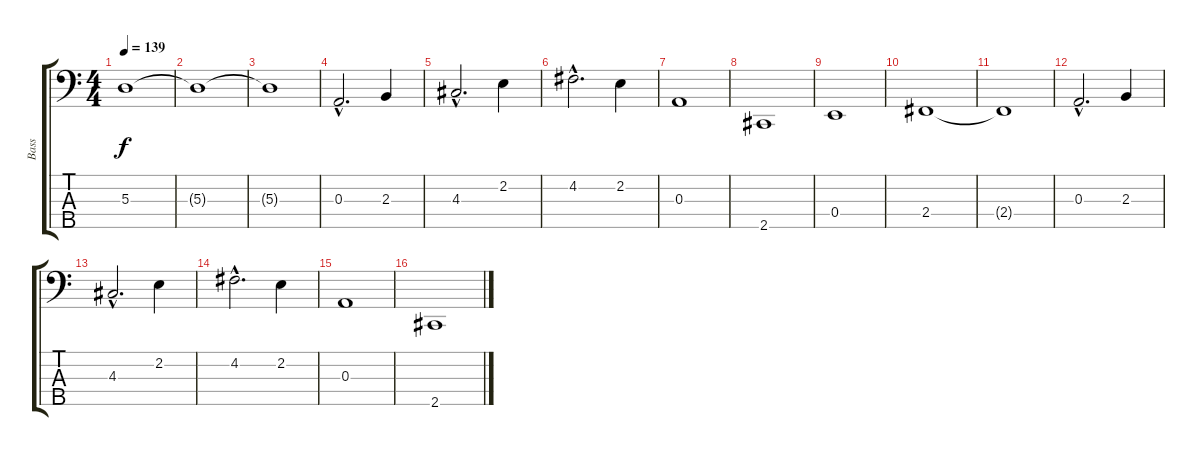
\track ("Bass" "Bass") {instrument electricbasspick}
\staff {score tabs}
\tuning (G2 D2 A1 E1 B0) {hide}
\ts (4 4)
\tempo 139
\clef f4
\ks c
5.3{t}.1{dy f} |
5.3{t}.1 |
5.3{t}.1 |
0.3{hac}.2{d} 2.3.4 |
4.3{hac}.2{d} 2.2.4 |
4.2{hac}.2{d} 2.2.4 |
0.3.1 |
2.5.1 |
0.4.1 |
2.4.1 |
2.4{t}.1 |
0.3{hac}.2{d} 2.3.4 |
4.3{hac}.2{d} 2.2.4 |
4.2{hac}.2{d} 2.2.4 |
0.3.1 |
2.5.1
